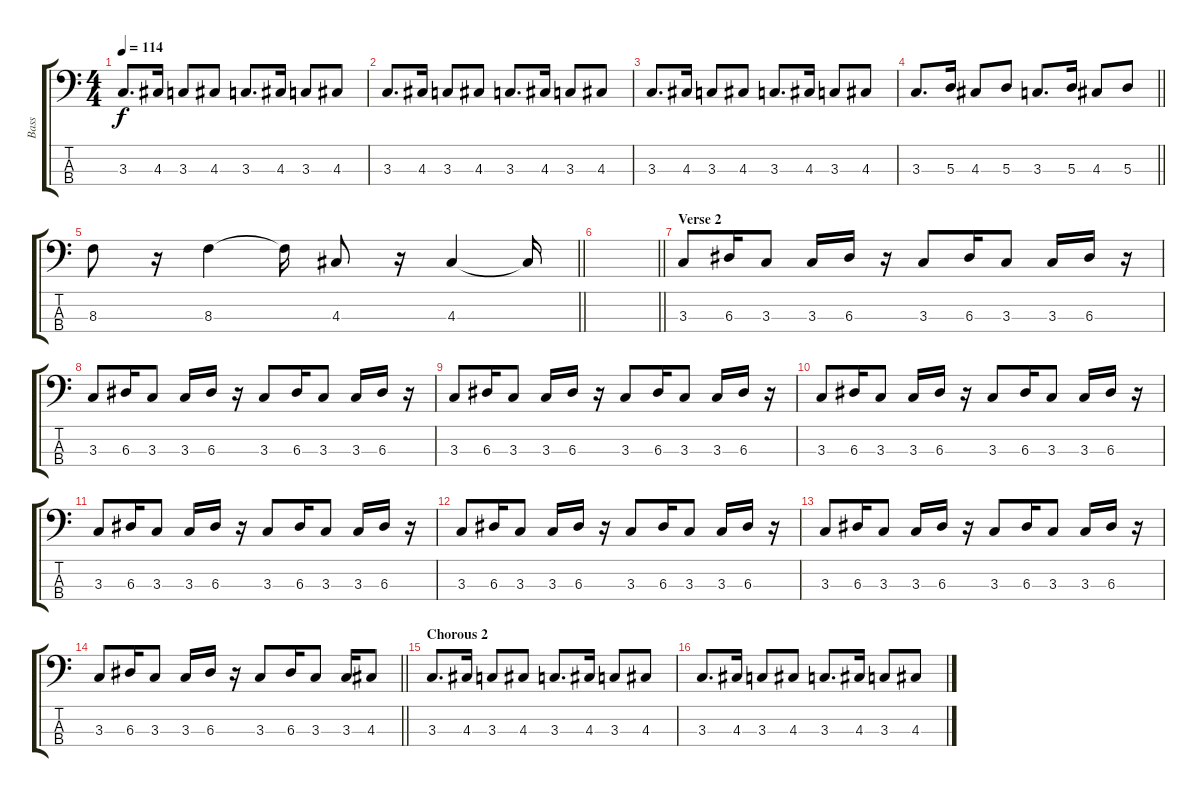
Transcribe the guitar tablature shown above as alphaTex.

\track ("Bass" "Bass") {instrument electricbassfinger}
\staff {score tabs}
\tuning (G2 D2 A1 E1) {hide}
\ts (4 4)
\tempo 114
\clef f4
\ks c
3.3.8{d dy f} 4.3.16 3.3.8 4.3.8 3.3.8{d} 4.3.16 3.3.8 4.3.8 |
3.3.8{d} 4.3.16 3.3.8 4.3.8 3.3.8{d} 4.3.16 3.3.8 4.3.8 |
3.3.8{d} 4.3.16 3.3.8 4.3.8 3.3.8{d} 4.3.16 3.3.8 4.3.8 |
\barLineRight lightlight
3.3.8{d} 5.3.16 4.3.8 5.3.8 3.3.8{d} 5.3.16 4.3.8 5.3.8 |
\section ("" "")
\barLineRight lightlight
8.3.8 r.16 8.3.4 8.3{t}.16 4.3.8 r.16 4.3.4 4.3{t}.16 |
\section ("" "")
\barLineRight lightlight
|
\section ("" "Verse 2")
3.3.8 6.3.16 3.3.8 3.3.16 6.3.16 r.16 3.3.8 6.3.16 3.3.8 3.3.16 6.3.16 r.16 |
3.3.8 6.3.16 3.3.8 3.3.16 6.3.16 r.16 3.3.8 6.3.16 3.3.8 3.3.16 6.3.16 r.16 |
3.3.8 6.3.16 3.3.8 3.3.16 6.3.16 r.16 3.3.8 6.3.16 3.3.8 3.3.16 6.3.16 r.16 |
3.3.8 6.3.16 3.3.8 3.3.16 6.3.16 r.16 3.3.8 6.3.16 3.3.8 3.3.16 6.3.16 r.16 |
3.3.8 6.3.16 3.3.8 3.3.16 6.3.16 r.16 3.3.8 6.3.16 3.3.8 3.3.16 6.3.16 r.16 |
3.3.8 6.3.16 3.3.8 3.3.16 6.3.16 r.16 3.3.8 6.3.16 3.3.8 3.3.16 6.3.16 r.16 |
3.3.8 6.3.16 3.3.8 3.3.16 6.3.16 r.16 3.3.8 6.3.16 3.3.8 3.3.16 6.3.16 r.16 |
\barLineRight lightlight
3.3.8 6.3.16 3.3.8 3.3.16 6.3.16 r.16 3.3.8 6.3.16 3.3.8 3.3.16 4.3.8 |
\section ("" "Chorous 2")
3.3.8{d} 4.3.16 3.3.8 4.3.8 3.3.8{d} 4.3.16 3.3.8 4.3.8 |
3.3.8{d} 4.3.16 3.3.8 4.3.8 3.3.8{d} 4.3.16 3.3.8 4.3.8
